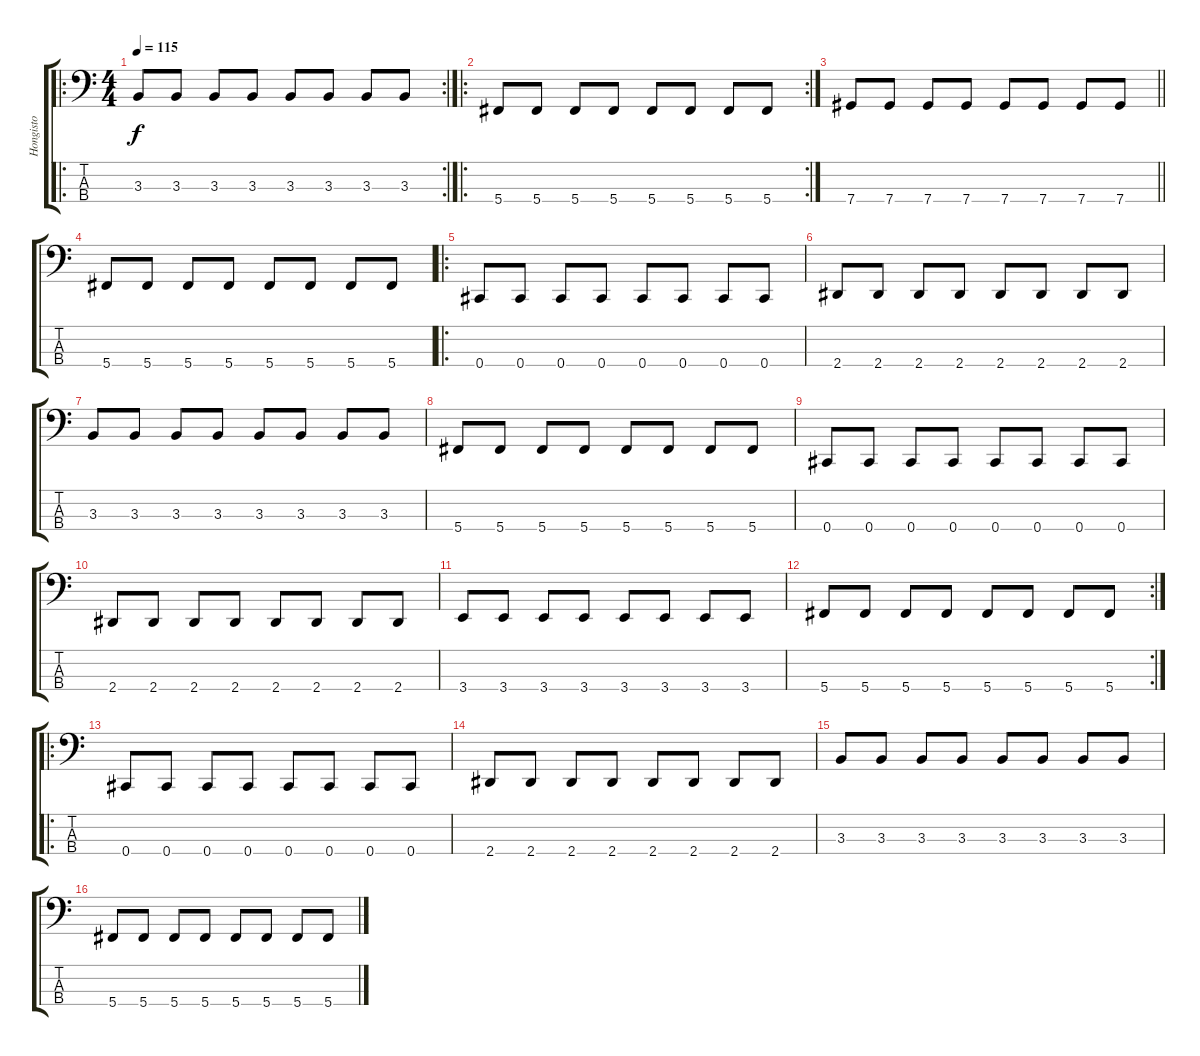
\track ("Hongisto" "Hongisto") {instrument electricbassfinger}
\staff {score tabs}
\tuning (Gb2 Db2 Ab1 Db1) {hide}
\ro
\rc 2
\ts (4 4)
\tempo 115
\clef f4
\ks c
3.3.8{dy f} 3.3.8 3.3.8 3.3.8 3.3.8 3.3.8 3.3.8 3.3.8 |
\ro
\rc 2
5.4.8 5.4.8 5.4.8 5.4.8 5.4.8 5.4.8 5.4.8 5.4.8 |
\barLineRight lightlight
7.4.8 7.4.8 7.4.8 7.4.8 7.4.8 7.4.8 7.4.8 7.4.8 |
5.4.8 5.4.8 5.4.8 5.4.8 5.4.8 5.4.8 5.4.8 5.4.8 |
\ro
0.4.8 0.4.8 0.4.8 0.4.8 0.4.8 0.4.8 0.4.8 0.4.8 |
2.4.8 2.4.8 2.4.8 2.4.8 2.4.8 2.4.8 2.4.8 2.4.8 |
3.3.8 3.3.8 3.3.8 3.3.8 3.3.8 3.3.8 3.3.8 3.3.8 |
5.4.8 5.4.8 5.4.8 5.4.8 5.4.8 5.4.8 5.4.8 5.4.8 |
0.4.8 0.4.8 0.4.8 0.4.8 0.4.8 0.4.8 0.4.8 0.4.8 |
2.4.8 2.4.8 2.4.8 2.4.8 2.4.8 2.4.8 2.4.8 2.4.8 |
3.4.8 3.4.8 3.4.8 3.4.8 3.4.8 3.4.8 3.4.8 3.4.8 |
\rc 2
5.4.8 5.4.8 5.4.8 5.4.8 5.4.8 5.4.8 5.4.8 5.4.8 |
\ro
0.4.8 0.4.8 0.4.8 0.4.8 0.4.8 0.4.8 0.4.8 0.4.8 |
2.4.8 2.4.8 2.4.8 2.4.8 2.4.8 2.4.8 2.4.8 2.4.8 |
3.3.8 3.3.8 3.3.8 3.3.8 3.3.8 3.3.8 3.3.8 3.3.8 |
5.4.8 5.4.8 5.4.8 5.4.8 5.4.8 5.4.8 5.4.8 5.4.8
